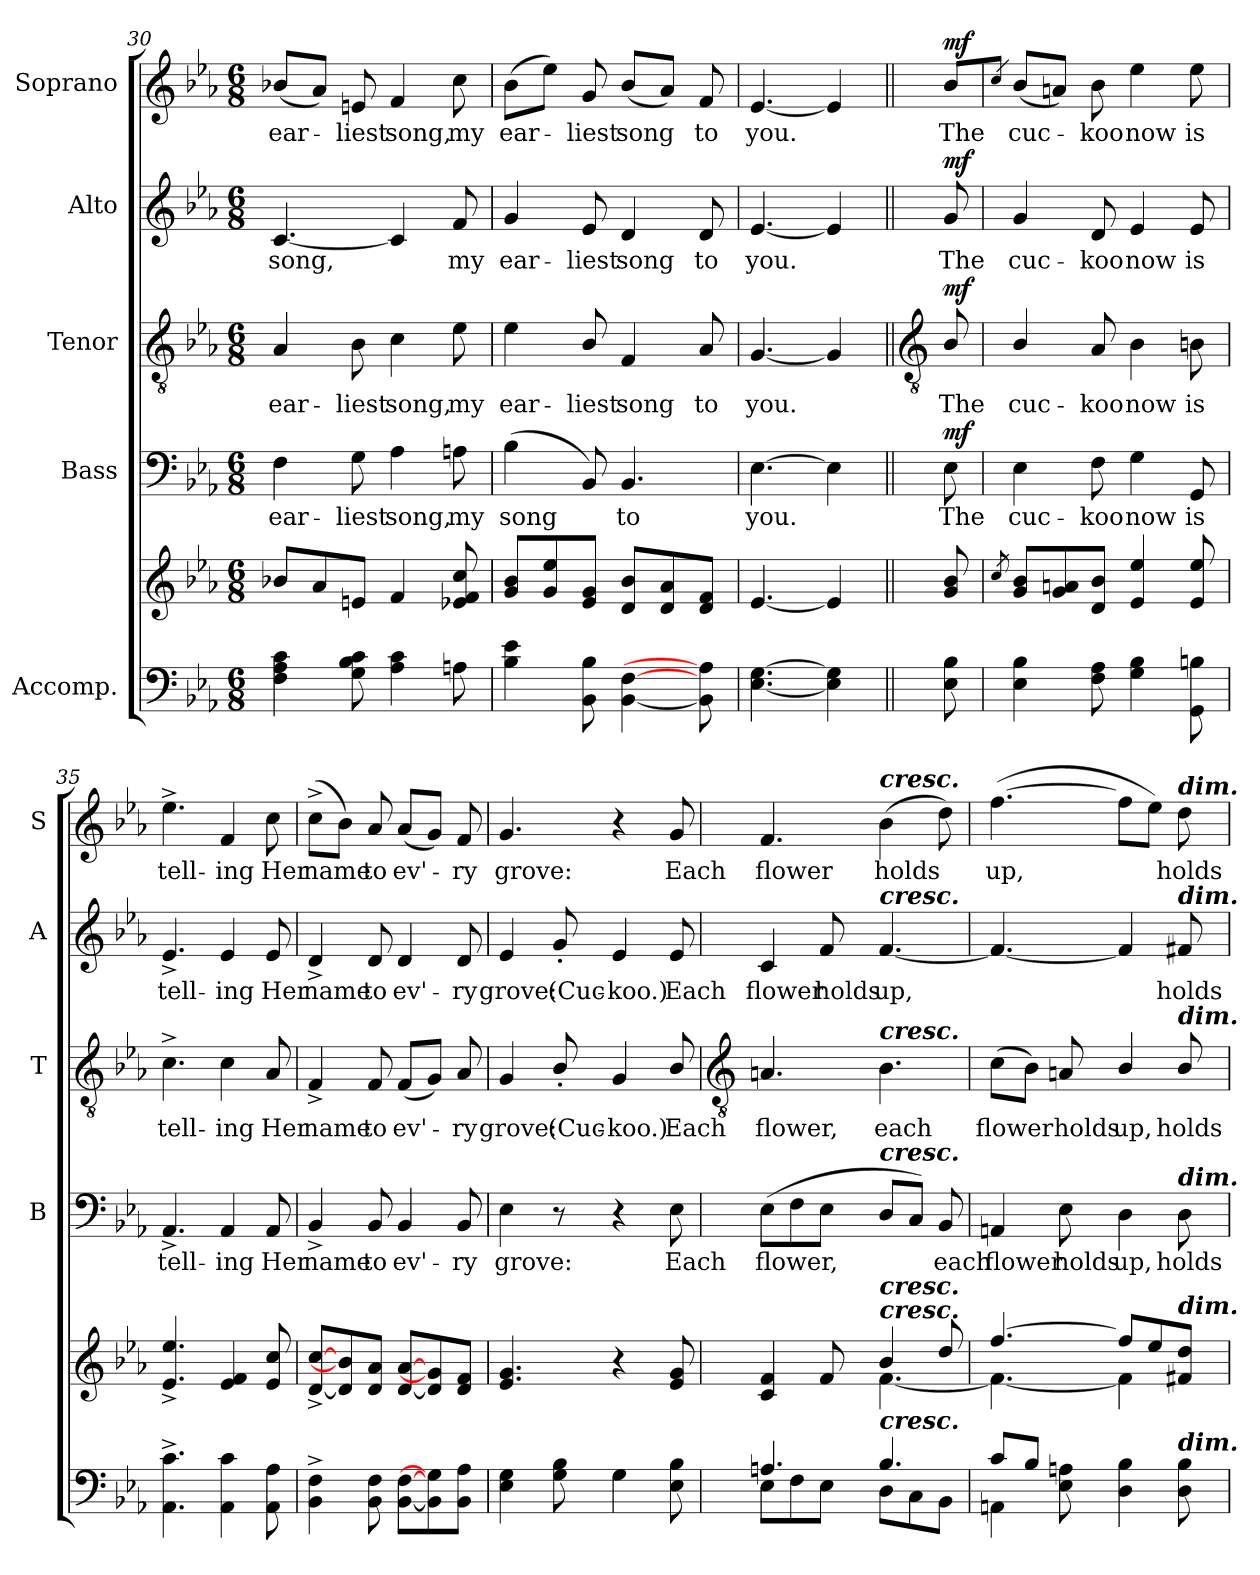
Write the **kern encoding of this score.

**kern	**kern	**dynam	**kern	**text	**dynam	**kern	**text	**dynam	**kern	**text	**dynam	**kern	**text	**dynam
*part5	*part5	*part5	*part4	*part4	*part4	*part3	*part3	*part3	*part2	*part2	*part2	*part1	*part1	*part1
*staff6	*staff5	*staff5/6	*staff4	*staff4	*staff4	*staff3	*staff3	*staff3	*staff2	*staff2	*staff2	*staff1	*staff1	*staff1
*I"Accomp.	*	*	*I"Bass	*	*	*I"Tenor	*	*	*I"Alto	*	*	*I"Soprano	*	*
*	*	*	*I'B	*	*	*I'T	*	*	*I'A	*	*	*I'S	*	*
*clefF4	*clefG2	*	*clefF4	*	*	*clefGv2	*	*	*clefG2	*	*	*clefG2	*	*
*k[b-e-a-]	*k[b-e-a-]	*	*k[b-e-a-]	*	*	*k[b-e-a-]	*	*	*k[b-e-a-]	*	*	*k[b-e-a-]	*	*
*E-:	*E-:	*	*E-:	*	*	*E-:	*	*	*E-:	*	*	*E-:	*	*
*M6/8	*M6/8	*	*M6/8	*	*	*M6/8	*	*	*M6/8	*	*	*M6/8	*	*
=30	=30	=30	=30	=30	=30	=30	=30	=30	=30	=30	=30	=30	=30	=30
!	!	!	!	!LO:LY:b	!	!	!LO:LY:b	!	!	!LO:LY:b	!	!	!LO:LY:b	!
4F 4A- 4c	8b-XL	.	4F	ear-	.	4A-	ear-	.	[4.c	song,	.	(<8b-XL	ear-	.
.	8a-	.	.	.	.	.	.	.	.	.	.	8a-J)	.	.
!	!	!	!	!LO:LY:b	!	!	!LO:LY:b	!	!	!	!	!	!LO:LY:b	!
8G 8B- 8c	8enJ	.	8G	-liest	.	8B-	-liest	.	.	.	.	8en	liest	.
!	!	!	!	!LO:LY:b	!	!	!LO:LY:b	!	!	!	!	!	!LO:LY:b	!
4A- 4c	4f	.	4A-	song,	.	4c	song,	.	4c]	.	.	4f	song,	.
!	!	!	!	!LO:LY:b	!	!	!LO:LY:b	!	!	!LO:LY:b	!	!	!LO:LY:b	!
8An	8e-X 8f 8cc	.	8An	my	.	8e-	my	.	8f	my	.	8cc	my	.
=31	=31	=31	=31	=31	=31	=31	=31	=31	=31	=31	=31	=31	=31	=31
!	!	!	!	!LO:LY:b	!	!	!LO:LY:b	!	!	!LO:LY:b	!	!	!LO:LY:b	!
4B- 4e-	8g 8b-L	.	(<4B-	song	.	4e-	ear-	.	4g	ear-	.	(>8b-L	ear-	.
.	8g 8ee-	.	.	.	.	.	.	.	.	.	.	8ee-J)	.	.
!	!	!	!	!	!	!	!LO:LY:b	!	!	!LO:LY:b	!	!	!LO:LY:b	!
8BB- 8B-	8e- 8gJ	.	8BB-)	.	.	8B-/	-liest	.	8e-	-liest	.	8g	liest	.
!	!	!	!	!LO:LY:b	!	!	!LO:LY:b	!	!	!LO:LY:b	!	!	!LO:LY:b	!
[4BB- [4F	8d 8b-L	.	4.BB-	to	.	4F	song	.	4d	song	.	(<8b-L	song	.
.	8d 8a-	.	.	.	.	.	.	.	.	.	.	8a-J)	.	.
!	!	!	!	!	!	!	!LO:LY:b	!	!	!LO:LY:b	!	!	!LO:LY:b	!
8BB-] 8A-]	8d 8fJ	.	.	.	.	8A-	to	.	8d	to	.	8f	to	.
=32	=32	=32	=32	=32	=32	=32	=32	=32	=32	=32	=32	=32	=32	=32
!	!	!	!	!LO:LY:b	!	!	!LO:LY:b	!	!	!LO:LY:b	!	!	!LO:LY:b	!
[4.E- [4.G	[4.e-	.	[4.E-	you.	.	[4.G	you.	.	[4.e-	you.	.	[4.e-	you.	.
4E-] 4G]	4e-]	.	4E-]	.	.	4G]	.	.	4e-]	.	.	4e-]	.	.
!!LO:LB:g=z
=33||	=33||	=33||	=33||	=33||	=33||	=33||	=33||	=33||	=33||	=33||	=33||	=33||	=33||	=33||
*	*	*	*	*	*	*clefGv2	*	*	*	*	*	*	*	*
!	!	!LO:DY:b=2	!	!LO:LY:b	!	!	!LO:LY:b	!	!	!LO:LY:b	!	!	!LO:LY:b	!
!	!	!LO:DY:n=1:b	!	!	!LO:DY:b	!	!	!LO:DY:b	!	!	!LO:DY:b	!	!	!LO:DY:b
8E-\ 8B-\	8g 8b-	mf mf	8E-	The	mf	8B-/	The	mf	8g	The	mf	8b-L	The	mf
=34	=34	=34	=34	=34	=34	=34	=34	=34	=34	=34	=34	=34	=34	=34
.	8qcc/L	.	.	.	.	.	.	.	.	.	.	8qcc/J	.	.
!	!	!	!	!LO:LY:b	!	!	!LO:LY:b	!	!	!LO:LY:b	!	!	!LO:LY:b	!
4E- 4B-	8g 8b-	.	4E-	cuc-	.	4B-/	cuc-	.	4g	cuc-	.	(<8b-L	cuc-	.
.	8g 8an	.	.	.	.	.	.	.	.	.	.	8anJ)	.	.
!	!	!	!	!LO:LY:b	!	!	!LO:LY:b	!	!	!LO:LY:b	!	!	!LO:LY:b	!
8F 8A-	8d 8b-J	.	8F	-koo	.	8A-	-koo	.	8d	-koo	.	8b-	koo	.
!	!	!	!	!LO:LY:b	!	!	!LO:LY:b	!	!	!LO:LY:b	!	!	!LO:LY:b	!
4G 4B-	4e- 4ee-	.	4G	now	.	4B-	now	.	4e-	now	.	4ee-	now	.
!	!	!	!	!LO:LY:b	!	!	!LO:LY:b	!	!	!LO:LY:b	!	!	!LO:LY:b	!
8GG 8Bn	8e- 8ee-	.	8GG	is	.	8Bn	is	.	8e-	is	.	8ee-	is	.
=35	=35	=35	=35	=35	=35	=35	=35	=35	=35	=35	=35	=35	=35	=35
!	!	!	!	!LO:LY:b	!	!	!LO:LY:b	!	!	!LO:LY:b	!	!	!LO:LY:b	!
4.AA-^ 4.c^	4.e-^ 4.ee-^	.	4.AA-^	tell-	.	4.c^	tell-	.	4.e-^	tell-	.	4.ee-^	tell-	.
!	!	!	!	!LO:LY:b	!	!	!LO:LY:b	!	!	!LO:LY:b	!	!	!LO:LY:b	!
4AA- 4c	4e- 4f	.	4AA-	-ing	.	4c	-ing	.	4e-	-ing	.	4f	-ing	.
!	!	!	!	!LO:LY:b	!	!	!LO:LY:b	!	!	!LO:LY:b	!	!	!LO:LY:b	!
8AA- 8A-	8e- 8cc	.	8AA-	Her	.	8A-	Her	.	8e-	Her	.	8cc	Her	.
=36	=36	=36	=36	=36	=36	=36	=36	=36	=36	=36	=36	=36	=36	=36
!	!	!	!	!LO:LY:b	!	!	!LO:LY:b	!	!	!LO:LY:b	!	!	!LO:LY:b	!
4BB-^ 4F^	[8d^ [8cc^L	.	4BB-^	name	.	4F^	name	.	4d^	name	.	(>8cc^L	name	.
.	8d] 8b-]	.	.	.	.	.	.	.	.	.	.	8b-J)	.	.
!	!	!	!	!LO:LY:b	!	!	!LO:LY:b	!	!	!LO:LY:b	!	!	!LO:LY:b	!
8BB- 8F	8d 8a-J	.	8BB-	to	.	8F	to	.	8d	to	.	8a-	to	.
!	!	!	!	!LO:LY:b	!	!	!LO:LY:b	!	!	!LO:LY:b	!	!	!LO:LY:b	!
[8BB- [8FL	[8d [8a-L	.	4BB-	ev'-	.	(<8FL	ev'-	.	4d	ev'-	.	(<8a-L	ev'-	.
8BB-] 8G]	8d] 8g]	.	.	.	.	8GJ)	.	.	.	.	.	8gJ)	.	.
!	!	!	!	!LO:LY:b	!	!	!LO:LY:b	!	!	!LO:LY:b	!	!	!LO:LY:b	!
8BB- 8A-J	8d 8fJ	.	8BB-	-ry	.	8A-	ry	.	8d	-ry	.	8f	ry	.
=37	=37	=37	=37	=37	=37	=37	=37	=37	=37	=37	=37	=37	=37	=37
!	!	!	!	!LO:LY:b	!	!	!LO:LY:b	!	!	!LO:LY:b	!	!	!LO:LY:b	!
4E- 4G	4.e- 4.g	.	4E-	grove:	.	4G	grove:	.	4e-	grove:	.	4.g	grove:	.
!	!	!	!	!	!	!	!LO:LY:b	!	!	!LO:LY:b	!	!	!	!
8G 8B-	.	.	8r	.	.	8B-'/	(Cuc-	.	8g'	(Cuc-	.	.	.	.
!	!	!	!	!	!	!	!LO:LY:b	!	!	!LO:LY:b	!	!	!	!
4G	4r	.	4r	.	.	4G	-koo.)	.	4e-	-koo.)	.	4r	.	.
!	!	!	!	!LO:LY:b	!	!	!LO:LY:b	!	!	!LO:LY:b	!	!	!LO:LY:b	!
8E- 8B-	8e- 8g	.	8E-	Each	.	8B-/	Each	.	8e-	Each	.	8g	Each	.
!!LO:LB:g=z
=38	=38	=38	=38	=38	=38	=38	=38	=38	=38	=38	=38	=38	=38	=38
*	*	*	*	*	*	*clefGv2	*	*	*	*	*	*	*	*
*^	*^	*	*	*	*	*	*	*	*	*	*	*	*	*
!	!	!	!	!	!	!LO:LY:b	!	!	!LO:LY:b	!	!	!LO:LY:b	!	!	!LO:LY:b	!
4.An/	8E-\L	4c/ 4f/	4.ryy	.	(<8E-L	flower,	.	4.An	flower,	.	4c	flower	.	4.f	flower	.
.	8F\	.	.	.	8F	.	.	.	.	.	.	.	.	.	.	.
!	!	!	!	!	!	!	!	!	!	!	!	!LO:LY:b	!	!	!	!
.	8E-\J	8f/	.	.	8E-J	.	.	.	.	.	8f	holds	.	.	.	.
!	!	!	!	!	!	!	!	!	!	!	!	!	!	!LO:TX:a:Bi:t=cresc.	!	!
!	!	!	!	!	!	!	!	!	!	!	!LO:TX:a:Bi:t=cresc.	!	!	!	!	!
!	!	!	!	!	!	!	!	!LO:TX:a:Bi:t=cresc.	!	!	!	!	!	!	!	!
!	!	!	!	!	!LO:TX:a:Bi:t=cresc.	!	!	!	!	!	!	!	!	!	!	!
!	!	!LO:TX:a:Bi:t=cresc.	!	!	!	!	!	!	!	!	!	!	!	!	!	!
!	!	!LO:TX:a:Bi:t=cresc.	!	!	!	!	!	!	!	!	!	!	!	!	!	!
!LO:TX:a:Bi:t=cresc.	!	!	!	!	!	!	!	!	!	!	!	!	!	!	!	!
!	!	!	!	!	!	!	!	!	!LO:LY:b	!	!	!LO:LY:b	!	!	!LO:LY:b	!
4.B-/	8D\L	4b-/	[4.f\	.	8DL	.	.	4.B-	each	.	[4.f	up,	.	(>4b-	holds	.
.	8C\	.	.	.	8CJ)	.	.	.	.	.	.	.	.	.	.	.
!	!	!	!	!	!	!LO:LY:b	!	!	!	!	!	!	!	!	!	!
.	8BB-\J	8dd/	.	.	8BB-	each	.	.	.	.	.	.	.	8dd)	.	.
=39	=39	=39	=39	=39	=39	=39	=39	=39	=39	=39	=39	=39	=39	=39	=39	=39
!	!	!	!	!	!	!LO:LY:b	!	!	!LO:LY:b	!	!	!	!	!	!LO:LY:b	!
8c/L	4AAn\	[4.ff/	4.f\_	.	4AAn	flower	.	(>8cL	flower	.	4.f_	.	.	(>[4.ff	up,	.
8B-/J	.	.	.	.	.	.	.	8B-J)	.	.	.	.	.	.	.	.
!	!	!	!	!	!	!LO:LY:b	!	!	!LO:LY:b	!	!	!	!	!	!	!
2ryy	8E-\ 8An\	.	.	.	8E-	holds	.	8An	holds	.	.	.	.	.	.	.
!	!	!	!	!	!	!LO:LY:b	!	!	!LO:LY:b	!	!	!	!	!	!	!
.	4D\ 4B-\	8ff/L]	4f\]	.	4D	up,	.	4B-/	up,	.	4f]	.	.	8ffL]	.	.
.	.	8ee-/	.	.	.	.	.	.	.	.	.	.	.	8ee-J)	.	.
!	!	!	!	!	!	!	!	!	!	!	!	!	!	!LO:TX:a:Bi:t=dim.	!	!
!	!	!	!	!	!	!	!	!	!	!	!LO:TX:a:Bi:t=dim.	!	!	!	!	!
!	!	!	!	!	!	!	!	!LO:TX:a:Bi:t=dim.	!	!	!	!	!	!	!	!
!	!	!	!	!	!LO:TX:a:Bi:t=dim.	!	!	!	!	!	!	!	!	!	!	!
!	!	!LO:TX:a:Bi:t=dim.	!	!	!	!	!	!	!	!	!	!	!	!	!	!
!	!LO:TX:a:Bi:t=dim.	!	!	!	!	!	!	!	!	!	!	!	!	!	!	!
!	!	!	!	!	!	!LO:LY:b	!	!	!LO:LY:b	!	!	!LO:LY:b	!	!	!LO:LY:b	!
.	8D\ 8B-\	8f#X/ 8dd/J	8ryy	.	8D	holds	.	8B-/	holds	.	8f#X	holds	.	8dd	holds	.
*v	*v	*	*	*	*	*	*	*	*	*	*	*	*	*	*	*
*	*v	*v	*	*	*	*	*	*	*	*	*	*	*	*	*
=	=	=	=	=	=	=	=	=	=	=	=	=	=	=
*-	*-	*-	*-	*-	*-	*-	*-	*-	*-	*-	*-	*-	*-	*-
